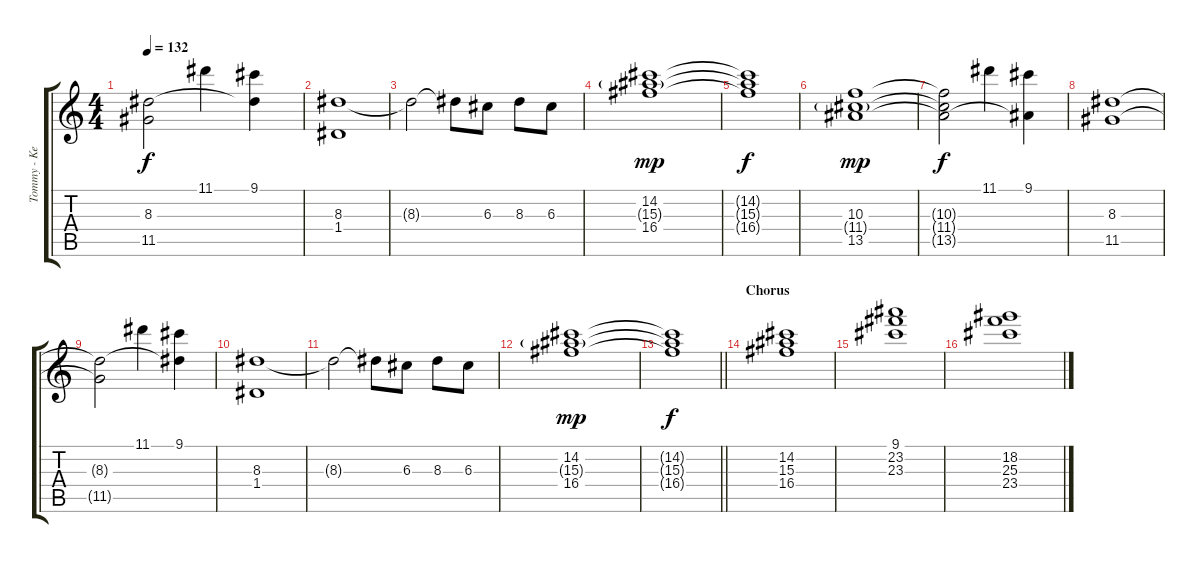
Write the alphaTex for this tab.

\track ("Tommy - Keyboard" "Tommy - Ke") {instrument pad2warm}
\staff {score tabs}
\tuning (E5 B4 G4 D4 A3 E3) {hide}
\ts (4 4)
\tempo 132
\clef g2
\ks c
(8.3{t} 11.5{t}).2{dy f} 11.1.4 (9.1 8.3{t}).4 |
(8.3 1.4).1 |
8.3{t}.2 8.3{t}.8 6.3.8 8.3.8 6.3.8 |
(14.2 15.3{g} 16.4).1{dy mp} |
(14.2{t} 15.3{t} 16.4{t}).1{dy f} |
(10.3 11.4{g} 13.5).1{dy mp} |
(10.3{t} 11.4{t} 13.5{t}).2{dy f} 11.1.4 (9.1 13.5{t}).4 |
(8.3 11.5).1 |
(8.3{t} 11.5{t}).2 11.1.4 (9.1 8.3{t}).4 |
(8.3 1.4).1 |
8.3{t}.2 8.3{t}.8 6.3.8 8.3.8 6.3.8 |
(14.2 15.3{g} 16.4).1{dy mp} |
\barLineRight lightlight
(14.2{t} 15.3{t} 16.4{t}).1{dy f} |
\section ("" "Chorus")
(14.2 15.3 16.4).1 |
(9.1 23.2 23.3).1 |
(18.2 25.3 23.4).1
